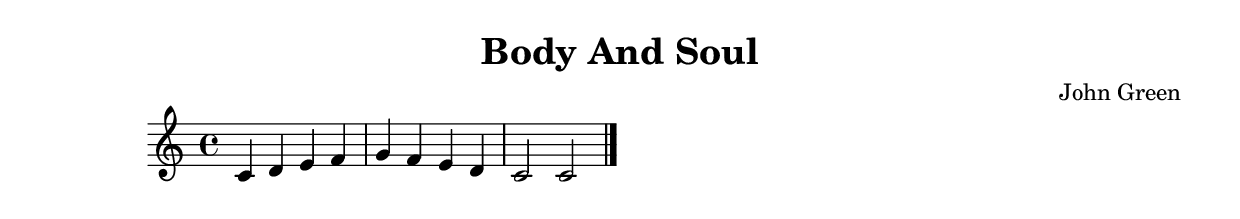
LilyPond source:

\version "2.24.4"

\header {
  title = "Body And Soul"
  composer = "John Green"
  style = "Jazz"
}

\score {
  \new Staff {
    \clef treble
    \time 4/4
    \key c \major
    
    % Simple chord progression placeholder
    c'4 d' e' f' |
    g' f' e' d' |
    c'2 c'2 |
    \bar "|."
  }
  \layout {}
  \midi {
    \tempo 4 = 120
  }
}